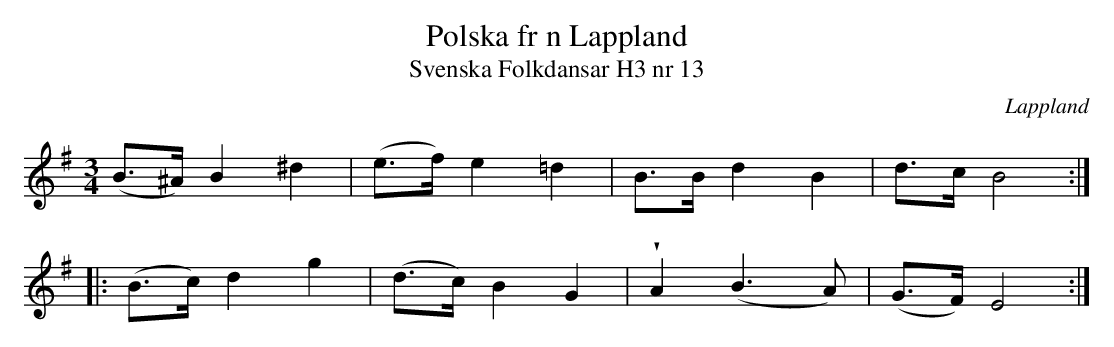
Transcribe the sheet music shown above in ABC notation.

X:1
T:Polska fr n Lappland
T:Svenska Folkdansar H3 nr 13
O:Lappland
U:w=wedge
M:3/4
L:1/8
K:Em
(B>^A) B2 ^d2 | (e>f) e2 =d2 | B>B d2 B2 | d>c B4 ::
(B>c) d2 g2 | (d>c)B2 G2 | wA2 (B2>A2) | (G>F) E4 :|
